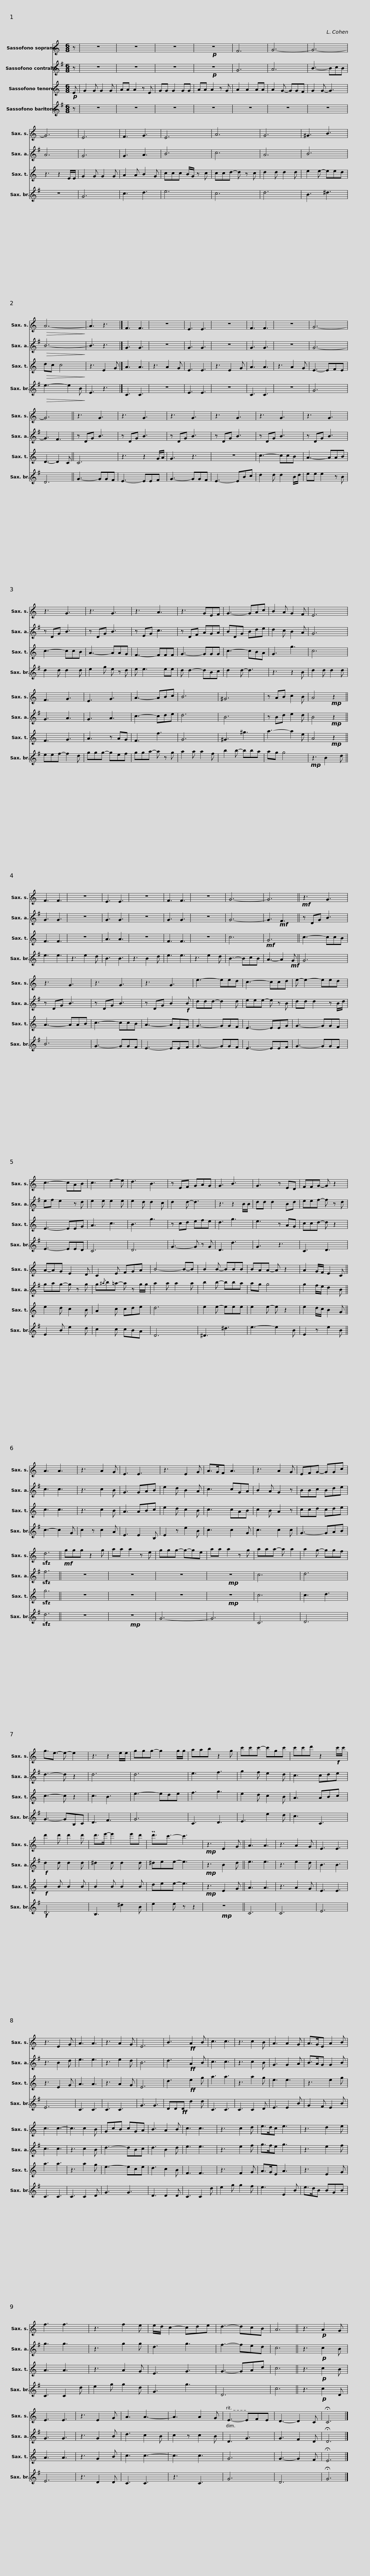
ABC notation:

X:1
%%score 1 2 3 4
L:1/8
M:6/8
I:linebreak $
K:none
V:1 treble transpose=-2
V:2 treble transpose=-9
V:3 treble transpose=-14
V:4 treble transpose=-21
V:1
[K:C] z | z6 | z6 | z6 |!p! z6 | %5
 F6 | G6- | G6- |$ G6 | E6 | %10
 F3 G3 | E6 | A6 | G6 | ^G3 B3 | %15
!>(! A6-!>)! | A3 z3 |]$ F3 F3 | z6 | E3 E3 | %20
 z6 | F3 F3 | z6 | G6- | G6 || %25
 z3 G3 | z3 G3 |$ z3 G3 | z3 G3 | z3 G3 | %30
 z3 G3 | z3 G3 | z3 G3 | z3 A3 |$ z3 GEF | %35
 G3- GAc | B2 A G2 F | E6 | F3 G3 | E3 G3 | %40
 A3- ABc | B6 |$ ^G6 | z AB c2 B | A4!mp! z2 || %45
 F3 F3 | z6 | E3 E3 | z6 | F3 F3 | %50
 z6 | G6- | G6 ||$!mf! z3 G3 | z3 G3 | %55
 z3 G3 | z3 G3 | e3- eed | c3- ccd | e- e2- eed |$ %60
 c3- cAB | c3 e2- e | d3 B3 | z EF GAG | G3 B3 | %65
 G3 z ED | FFG- G z2 | A-AG E2 D |$ C2 E FGA | B4- B-B | %70
 B2 B- BBB | BAA- A z2 | A2 G/F/ E2 C || A3 A3 | z3 A2 G |$ %75
 E3 E3 | z3 E2 G | A>GF A3 | z3 A2 G | EFG- GGc | %80
!sfz! d6 ||!mf! ggg z2 g | aa a2 z e |$ ggg- g-ge | aa a2 z g | %85
 aaa- a a2 | a2 g- ggf | g3/2e3/2- e- e2 | z3 z2 e/e/ | ggg- g2 g/g/ |$ %90
 aab z2 g | c'c'c'- c'gc' | c'c'd' z2!f! c'/c'/ | d'2 d' d'2 d' | d'>e'- e'2 e'd' | %95
 Pd'3/2c'3/2- c'3 |!mp! z3 E2 G ||$ A3 A3 | z3 A2 G | E3 E3 | %100
 z3 E2 G | A3 A3 | z3 A2 G | E6 | B3!ff! A2 B | %105
 c3 c3 | z3 c2 B | A3 A2 G |$ A>GE A2 B | c3 c3- | %110
 c3 c2 B | GcB cGA | B3 A2 B | c3 c3 | z3 c2 d | %115
 e>dc e3 | z3 d2 e |$ f3 f3 | z3 f2 e | e/d/ c2- cde | %120
 d3- dcB | A6 || z3!p! A2 G | E3 E3 | z3 E2 G | %125
 A3 A3- | A3 A2 G | E3- EFE |$ D3- D2 C | !fermata!C6 |] %130
V:2
[K:G] z | z6 | z6 | z6 |!p! z6 | %5
 G6 | A6 | B3- BcB |$ A6 | G6 | %10
 G3 A3 | B6 | c6 | A6 | B6 | %15
!>(! B6-!>)! | B3 z3 |]$ G3 G3 | z6 | G3 G3 | %20
 z6 | G3 G3 | z6 | G6- | G3 F3 || %25
 z DG B3 | z DG B3 |$ z DG B3 | z DG B3 | z DG B3 | %30
 z DG B3 | z DG B3 | z DG B3 | z EG c3 |$ z DF AGA | %35
 BDG Bde | d2 c B2 A | G6 | G3 A3 | G3 A3 | %40
 c3- cde | d6 |$ B6 | z Bd e2 d | B4!mp! z2 || %45
 G3 G3 | z6 | G3 G3 | z6 | G3 G3 | %50
 z6 | G6- | G3!mf! F3 ||$ z DG B3 | z DG B3 | %55
 z DG B3 | z DG B2!f! B | ddd- d2 d | eee- e z B | dd d2 z B/d/ |$ %60
 ef e2 z d | e2 e e2 e | e2 d d2 c | d2 d- d3 | z3 z2 B/B/ | %65
 dd d2 Bd | eef- f z d | gag- g z g |$ g{/^a}b=a- a z g/g/ | a2 a a2 a | %70
 b2 b- bba | ag g4 | g2 f/e/ d2 B || c3 c3 | z3 c2 B |$ %75
 G3 GAB | e2 d B2 A | c3 cGA | B2 A G2 z | BBc Bde | %80
!sfz! f6 || z6 | z6 |$ z6 |!mp! z6 | %85
 c6 | d6 | d3- d z2 | d6 | d6 |$ %90
 e3 f3 | g2 f e2 d | c3 cde |!f! d2 d d2 d | ^d2 d d2 d | %95
 ^dee- e3 |!mp! z3 B2 d ||$ e3 e3 | z3 e2 d | B3 B3 | %100
 z3 B2 d | e3 e3 | z3 e2 d | B6 | d3!ff! A2 B | %105
 c3 c3 | z3 c2 B | G3 G2 A |$ B>AG G2 B | c3 c3 | %110
 z3 c2 B | d3- dBc | d3 B2 d | e3 e3 | z3 e2 f | %115
 g>fe g3 | z3 e2 f |$ g3 g3 | z3 g2 g | d3 g3 | %120
 f3- fed | c6 || z3!p! c2 B | G3 G3 | z3 G2 B | %125
 d3 c2 B | c2 z c2 B | D3 G3 |$ G3 F2 D | !fermata!D6 |] %130
V:3
[K:C]!p! E | G2 G G2 G | AA A2 z E | GG G2 GG | AA A2 z G | %5
 A2 A2 AA | A2 G- GGF | G2 G- G3 |$ z3 z2 E/E/ | G2 G G2 G | %10
 A2 A B2 G | ccc B/G/ z c | ccd- d z c | d2 d d2 d | e2 e- eed | %15
!>(! dc c4!>)! | z3 E2 G |]$ A3 A3 | z3 A2 G | E3 E3 | %20
 z3 E2 G | A3 A3 | z3 A2 G | E3- EFE | D3- D2 C || %25
 C6 | z3 z2 G/A/ |$ G3 z3 | z6 | c3- ccB | %30
 A3- AAB | c3- ccB | A3- AAG | F3- FFF |$ G3- GGG | %35
 c3- cBA | G3 g3 | c6 | F3 G3 | A3 z AG | %40
 F3 f3 | G6 |$ ^G3 ^g3 | a3- a2 e | A4!mp! z2 || %45
 F3 F3 | z6 | A3 A3 | z6 | F3 F3 | %50
 z6 | c6 |!mf! G6 ||$ c3- ccB | A3- AAB | %55
 c3- ccB | A3- AEF | G3- GGF | E3- EEG | G3- GGF |$ %60
 E3- EEG | A3 c3 | B3 g3 | z cd efe | d3 g3 | %65
 e3 z AG | ccd- d z2 | e2 d c2 B |$ A2 c cde | d6 | %70
 e2 e- eee | e2 e- e z2 | e2 d/c/ B2 G || c3 c3 | z3 c2 B |$ %75
 A3 ABc | e2 d c2 B | c3 cAB | c2 B A2 z | ccd cde | %80
!sfz! g6 || z6 | z6 |$ z6 |!mp! z6 | %85
 c6 | c3 d3 | c3- c z2 | c3 B3 | e3- ede |$ %90
 f3 g3 | e2 d c2 B | A3 ABc |!f! B2 B B2 B | B2 B B2 B | %95
 dee- e3 |!mp! z3 E2 G ||$ A3 A3 | z3 A2 G | E3 E3 | %100
 z3 E2 G | A3 A3 | z3 A2 G | E6 | d3!ff! e2 g | %105
 a3 a3 | z3 a2 g | e3 e3 |$ z3 e2 g | a3 a3 | %110
 z3 a2 g | e3- ece | d3 c2 B | F3 F3 | z3 F2 G | %115
 A>GE A3 | z3 E2 G |$ A3 A3 | z3 A2 G | E3 G3 | %120
 G3- GAd | c6 || z3!p! c2 B | A3 A3 | z3 G2 B | %125
 c3 c3- | c3 c3 | G6 |$ G3- G2 F | !fermata!E6 |] %130
V:4
[K:G] z | z6 | z6 | z6 | z6 | %5
 z6 | z6 | z6 |$ z6 | G6 | %10
 c3 d3 | e6 | c6 | d6 | B3 ^d3 | %15
!>(! e3- e2 B!>)! | E3 z3 |]$ C3 C3 | z6 | E3 E3 | %20
 z6 | C3 C3 | z6 | G6 | D6 || %25
 G3- GGF | E3- EEF |$ G3- GGF | E3- EBc | d2 d d2 B/d/ | %30
 ee e2 z B | d2 d d2 d | e2 g e z d | e e3 ee |$ d d2- dBc | %35
 d2 d- d3 | z3 z2 B | d2 d d2 d | eef- f2 d | ggg- gef | %40
 gga- a z g | a2 a a2 f |$ b2 b- bba | ag g4 |!mp! z3 B2 d || %45
 e3 e3 | z3 e2 d | B3 B3 | z3 B2 d | e3 e3 | %50
 z3 e2 d | B3- BcB | A3- A2!mf! G ||$ G6 | B6 | %55
 G3- GGF | E3- EEF | G3- GGF | E3- EEF | G3- GGF |$ %60
 E3- EED | C6 | D6 | G3- G z G | D3 d3 | %65
 G3 z3 | C3 D3 | E2 B e2 d |$ c2 c cBA | D6 | %70
 ^D3 ^d3 | e3- e2 B | E2 z e2 B || c3- c2 G | c2 z c2 A |$ %75
 E3 E2 B, | E2 z e2 B | c3 c2 G | c3 c2 c | G3- GAB | %80
!sfz! d6 || z6 |!mp! z6 |$ G6- | G6 | %85
 C6 | D6 | G3- GB,C | D3 F3 | G6 |$ %90
 C3 D3 | E3 e2 d | c3 C3 |!f! D6 | B,3 ^d2 B | %95
 e2 e z z2 |!mp! z6 ||$ C6 | C6 | E6 | %100
 E6 | C3 C3 | C3 C3 | G3 G3 | DD!ff!D d2 d | %105
 C3 C3 | C3 C2 D | E3 E2 B |$ G2 F E2 B | C3 C3 | %110
 C3 C2 D | G3 G3 | D3 D2 D | C3 C2 d | e2 g g2 f | %115
 e3 E2 B | e>dB BGB |$ C3 C2 d | e2 g g2 d | G3 g3 | %120
 D6 | c6 || z3!p! c2 D | E6 | z3 D2 D | %125
 C3 C3 | z3 C3 | G6 |$ D6 | !fermata!G6 |] %130
